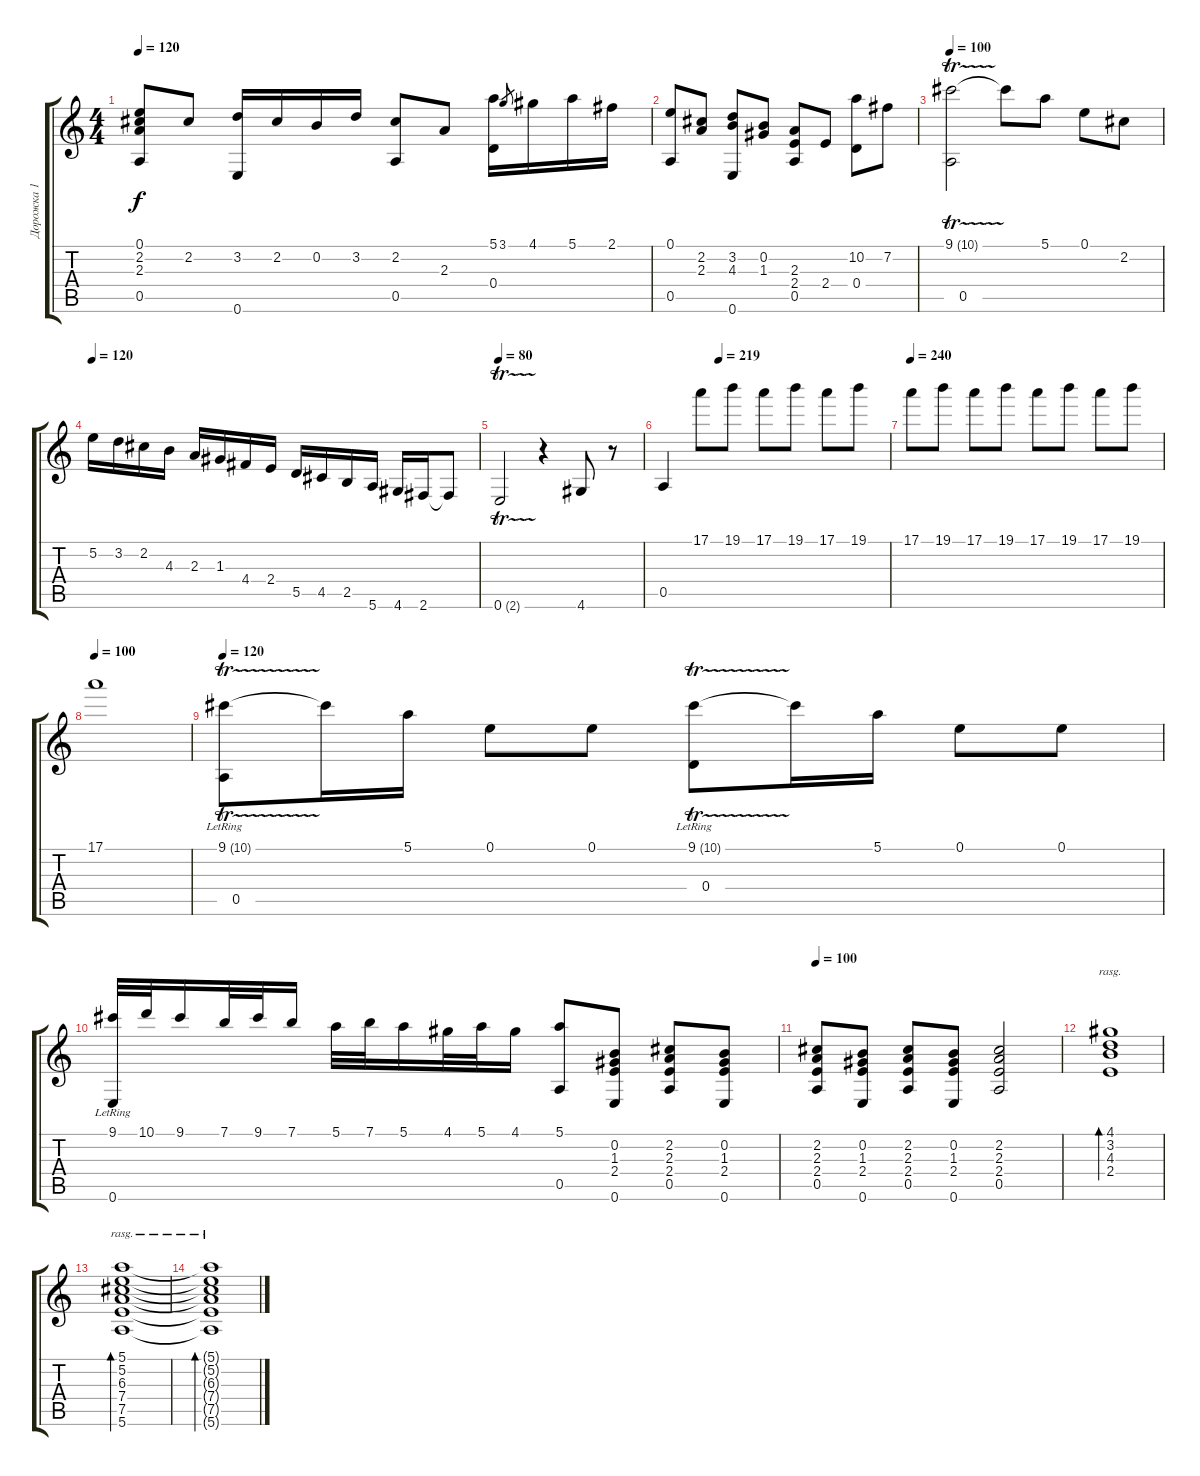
\track ("Дорожка 1" "Дорожка 1") {instrument acousticguitarnylon}
\staff {score tabs}
\tuning (E4 B3 G3 D3 A2 E2) {hide}
\ts (4 4)
\tempo 120
\clef g2
\ks c
(0.1 2.2 2.3 0.5).8{dy f} 2.2.8 (3.2 0.6).16 2.2.16 0.2.16 3.2.16 (2.2 0.5).8 2.3.8 (5.1 0.4).16 3.1.8{gr} 4.1.16 5.1.16 2.1.16 |
(0.1 0.5).8 (2.2 2.3).8 (3.2 4.3 0.6).8 (0.2 1.3).8 (2.3 2.4 0.5).8 2.4.8 (10.2 0.4).8 7.2.8 |
\tempo 100
(9.1{tr (10 32)} 0.5).2 9.1{t}.8 5.1.8 0.1.8 2.2.8 |
\tempo 120
5.2.16 3.2.16 2.2.16 4.3.16 2.3.16 1.3.16 4.4.16 2.4.16 5.5.16 4.5.16 2.5.16 5.6.16 4.6.16 2.6.16 2.6{t}.8 |
\tempo 80
0.6{tr (2 32)}.2 r.4 4.6.8 r.8 |
\tempo (219 0.25)
0.5.4 17.1.8 19.1.8 17.1.8 19.1.8 17.1.8 19.1.8 |
\tempo 240
17.1.8 19.1.8 17.1.8 19.1.8 17.1.8 19.1.8 17.1.8 19.1.8 |
\tempo 100
17.1.1 |
\tempo 120
(9.1{tr (10 32)} 0.5{lr}).8 9.1{t}.16 5.1.16 0.1.8 0.1.8 (9.1{tr (10 32)} 0.4{lr}).8 9.1{t}.16 5.1.16 0.1.8 0.1.8 |
(9.1 0.6{lr}).32 10.1.32 9.1.16 7.1.32 9.1.32 7.1.16 5.1.32 7.1.32 5.1.16 4.1.32 5.1.32 4.1.16 (5.1 0.5).8 (0.2 1.3 2.4 0.6).8 (2.2 2.3 2.4 0.5).8 (0.2 1.3 2.4 0.6).8 |
\tempo 100
(2.2 2.3 2.4 0.5).8 (0.2 1.3 2.4 0.6).8 (2.2 2.3 2.4 0.5).8 (0.2 1.3 2.4 0.6).8 (2.2 2.3 2.4 0.5).2 |
(4.1 3.2 4.3 2.4).1{bd 480 rasg ii} |
(5.1 5.2 6.3 7.4 7.5 5.6).1{bd 120 rasg ii} |
(5.1{t} 5.2{t} 6.3{t} 7.4{t} 7.5{t} 5.6{t}).1{bd 120 rasg ii}
